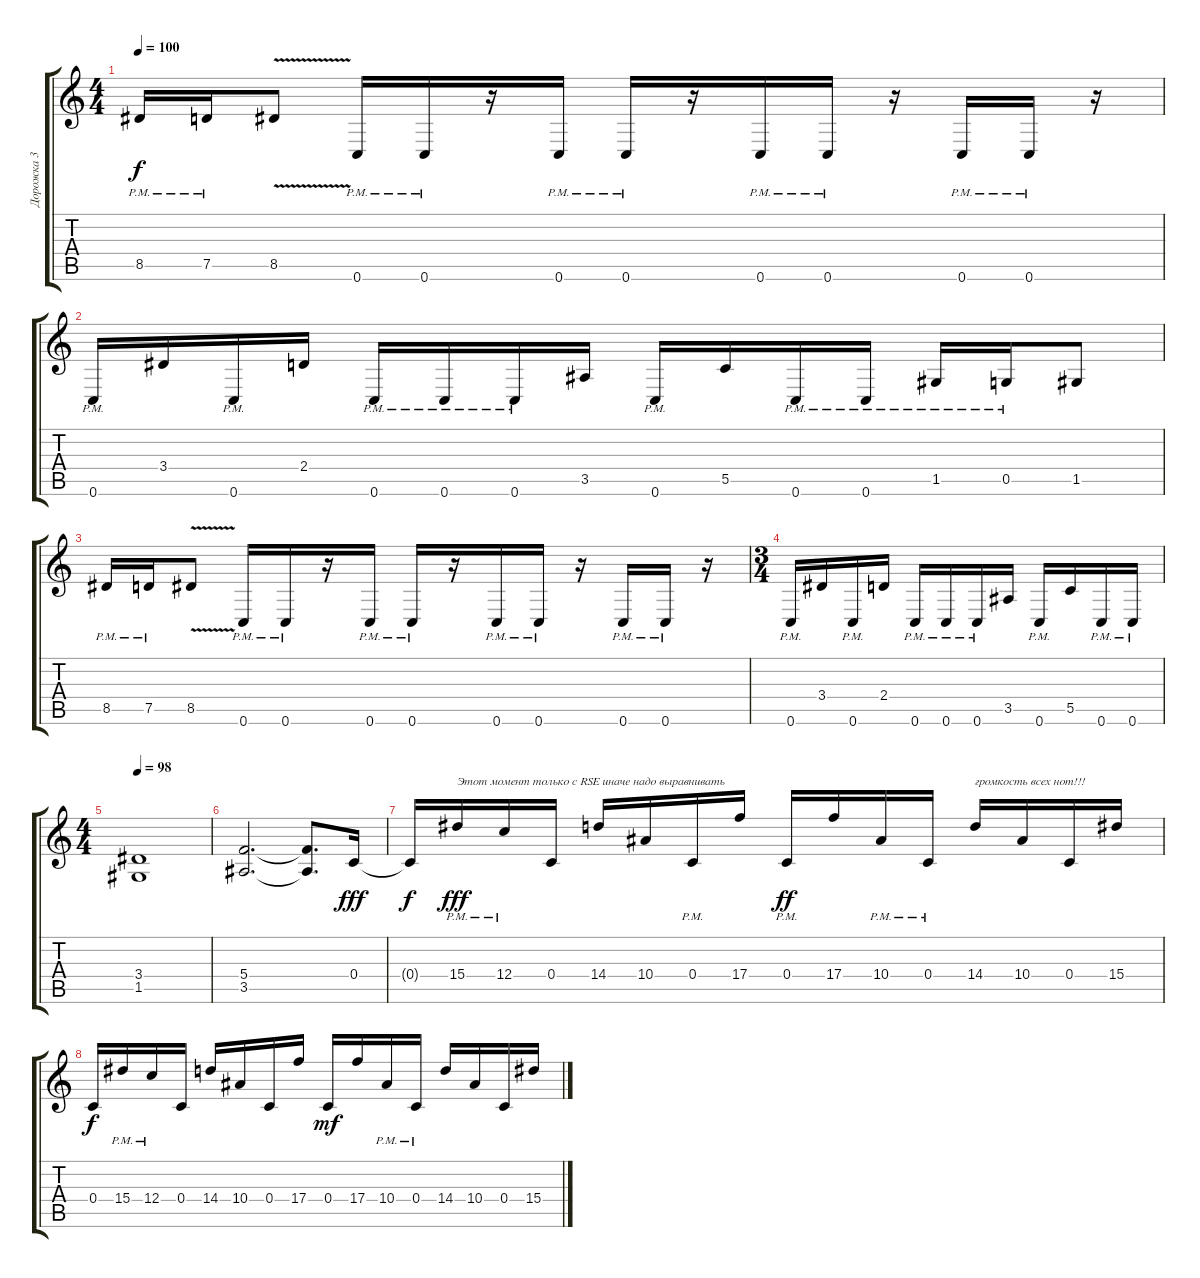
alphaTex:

\track ("Дорожка 3" "Дорожка 3") {instrument distortionguitar}
\staff {score tabs}
\tuning (D4 A3 F3 C3 G2 C2) {hide}
\ts (4 4)
\tempo 100
\clef g2
\ks c
8.5{pm}.16{dy f} 7.5{pm}.16 8.5{v}.8 0.6{pm}.16 0.6{pm}.16 r.16 0.6{pm}.16 0.6{pm}.16 r.16 0.6{pm}.16 0.6{pm}.16 r.16 0.6{pm}.16 0.6{pm}.16 r.16 |
0.6{pm}.16 3.4.16 0.6{pm}.16 2.4.16 0.6{pm}.16 0.6{pm}.16 0.6{pm}.16 3.5.16 0.6{pm}.16 5.5.16 0.6{pm}.16 0.6{pm}.16 1.5{pm}.16 0.5{pm}.16 1.5.8 |
8.5{pm}.16 7.5{pm}.16 8.5{v}.8 0.6{pm}.16 0.6{pm}.16 r.16 0.6{pm}.16 0.6{pm}.16 r.16 0.6{pm}.16 0.6{pm}.16 r.16 0.6{pm}.16 0.6{pm}.16 r.16 |
\ts (3 4)
0.6{pm}.16 3.4.16 0.6{pm}.16 2.4.16 0.6{pm}.16 0.6{pm}.16 0.6{pm}.16 3.5.16 0.6{pm}.16 5.5.16 0.6{pm}.16 0.6{pm}.16 |
\ts (4 4)
\tempo 98
(3.4 1.5).1 |
(5.4 3.5).2{d} (5.4{t} 3.5{t}).8{d} 0.4.16{dy fff} |
0.4{t}.16{dy f} 15.4{pm}.16{txt "Этот момент только с RSE иначе надо выравнивать " dy fff} 12.4{pm}.16 0.4.16 14.4.16 10.4.16 0.4{pm}.16 17.4.16 0.4{pm}.16{dy ff} 17.4.16 10.4{pm}.16 0.4{pm}.16 14.4.16{txt "громкость всех нот!!!"} 10.4.16 0.4.16 15.4.16 |
0.4.16{dy f} 15.4{pm}.16 12.4{pm}.16 0.4.16 14.4.16 10.4.16 0.4.16 17.4.16 0.4.16{dy mf} 17.4.16 10.4{pm}.16 0.4{pm}.16 14.4.16 10.4.16 0.4.16 15.4.16
